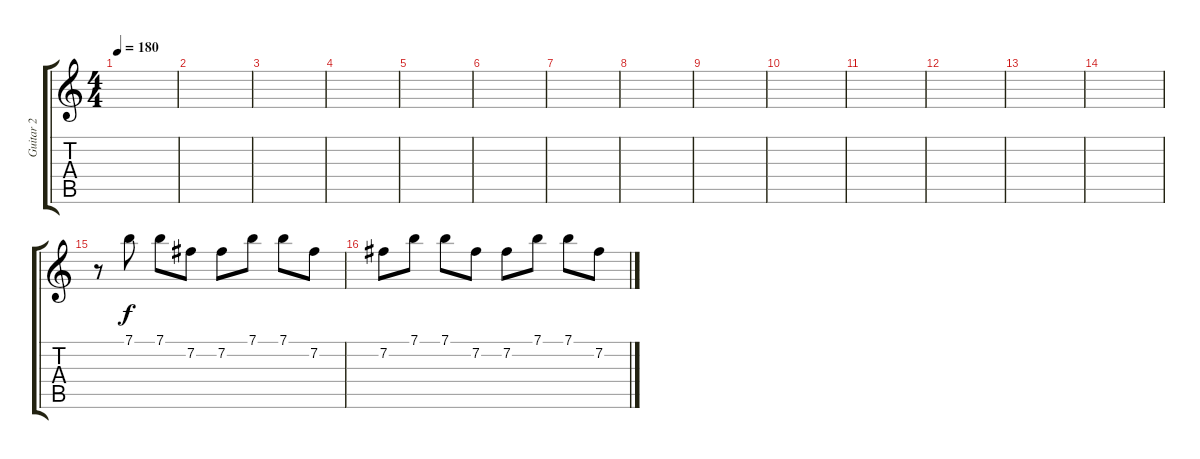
\track ("Guitar 2" "Guitar 2") {instrument distortionguitar}
\staff {score tabs}
\tuning (E4 B3 G3 D3 A2 E2) {hide}
\ts (4 4)
\tempo 180
\clef g2
\ks c
|
|
|
|
|
|
|
|
|
|
|
|
|
|
r.8 7.1.8 7.1.8 7.2.8 7.2.8 7.1.8 7.1.8 7.2.8 |
7.2.8 7.1.8 7.1.8 7.2.8 7.2.8 7.1.8 7.1.8 7.2.8
